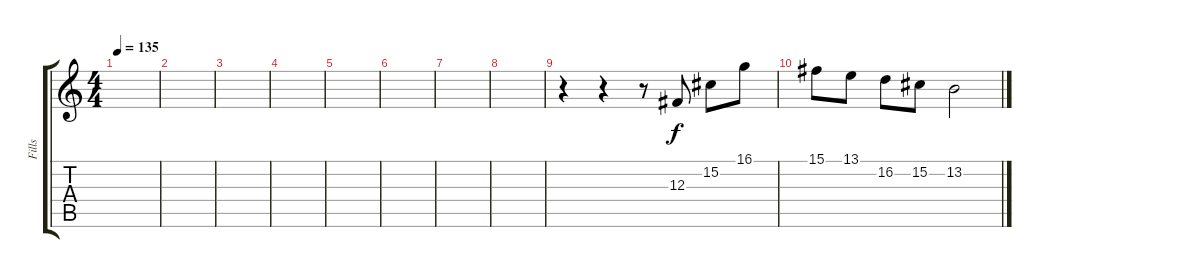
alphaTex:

\track ("Fills" "Fills") {instrument pad2warm}
\staff {score tabs}
\tuning (Eb4 Bb3 Gb3 Db3 Ab2 Eb2) {hide}
\ts (4 4)
\tempo 135
\clef g2
\ks c
|
|
|
|
|
|
|
|
r.4{instrument orchestralharp} r.4 r.8 12.3.8 15.2.8 16.1.8 |
15.1.8 13.1.8 16.2.8 15.2.8 13.2.2
